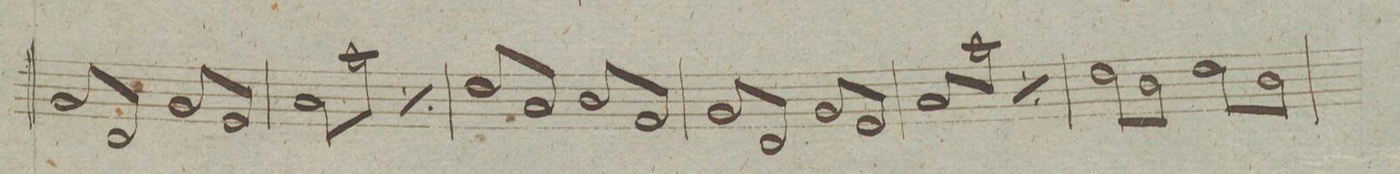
**kern	**dynam
*I"Viola	*
*clefC3	*
*k[f#c#g#d#]	*
*met(c|)	*
*M2/2	*
8A/L	.
8E/	.
8A/	.
8E/J	.
8A/L	.
8F#/	.
8A/	.
8F#/J	.
=39	=39
8B\L	.
8b\	.
8B\	.
8b\J	.
*rep	*
8B\L	.
8b\	.
8B\	.
8b\J	.
*Xrep	*
=40	=40
8e/L	.
8B/	.
8e/	.
8B/J	.
8c#/L	.
8G#/	.
8c#/	.
8G#/J	.
=41	=41
8A/L	.
8E/	.
8A/	.
8E/J	.
8A/L	.
8F#/	.
8A/	.
8F#/J	.
=42	=42
8B/L	.
8b/	.
8B\	.
8b\J	.
*rep	*
8B/L	.
8b/	.
8B\	.
8b\J	.
*Xrep	*
=43	=43
8e\L	.
8c#\	.
8e\	.
8c#\J	.
8e\L	.
8c#\	.
8e\	.
8c#\J	.
=44	=44
*-	*-
